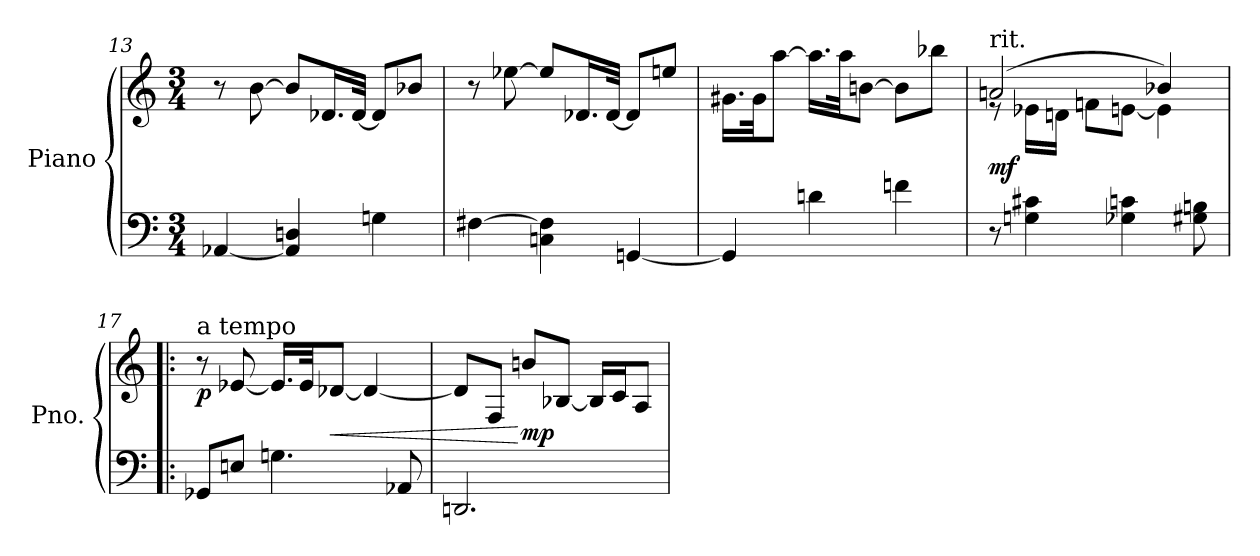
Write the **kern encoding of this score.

**kern	**kern	**dynam
*part1	*part1	*part1
*staff2	*staff1	*staff1/2
*I"Piano	*	*
*I'Pno.	*	*
!!LO:LB:g=z
*clefF4	*clefG2	*
*k[]	*k[]	*
*M3/4	*M3/4	*
=13	=13	=13
[4AA-X/	8r	.
.	[8b\	.
4AA-/] 4Dn/	8b/L]	.
.	16.d-X/L	.
.	[32d-/JJk	.
4Gn\	8d-/L]	.
.	8b-X/J	.
=14	=14	=14
[4F#X\	8r	.
.	[8ee-X\	.
4Cn\ 4F#\]	8ee-/L]	.
.	16.d-X/L	.
.	[32d-/JJk	.
[4GGn/	8d-/L]	.
.	8een/J	.
=15	=15	=15
4GG/]	16.g#X\LL	.
.	32g#\JK	.
.	[8aa\J	.
4dn\	16.aa\LL]	.
.	32aa\JK	.
.	[8bn\J	.
4fn\	8b\L]	.
.	8bb-X\J	.
!!LO:LB:g=z
=16	=16	=16
*	*MM40	*
*	*^	*
!	!LO:TX:t=rit.	!	!
!	!	!	!LO:DY:b
8r	(>2an/	8re	mf
4Gn\ 4c#X\	.	16e-X\LL	.
.	.	16dn\JJ	.
.	.	8fn\L	.
4G-X\ 4cn\	.	[8en\J	.
*	*MM30	*	*
.	4b-X/)	4e\]	.
8G#X\ 8Bn\	.	.	.
*	*v	*v	*
=17!|:	=17!|:	=17!|:
*	*MM53	*
!	!LO:TX:t=a tempo	!
!	!	!LO:DY:b
8GG-X/L	8r	p
8En/J	[8e-X/	.
4.Gn\	16.e-/LL]	.
.	32e-/JK	.
!	!	!LO:HP:b
.	[8d-X/J	<
.	4d-/_	.
8AA-X/	.	.
=18	=18	=18
2.DDn/	8d-/L]	.
.	8F/J	.
!	!	!LO:DY:n=1:b
.	8bn/L	[ mp
.	[8B-X/J	.
.	16B-/LL]	.
.	16c/J	.
.	8A/J	.
=	=	=
*-	*-	*-
